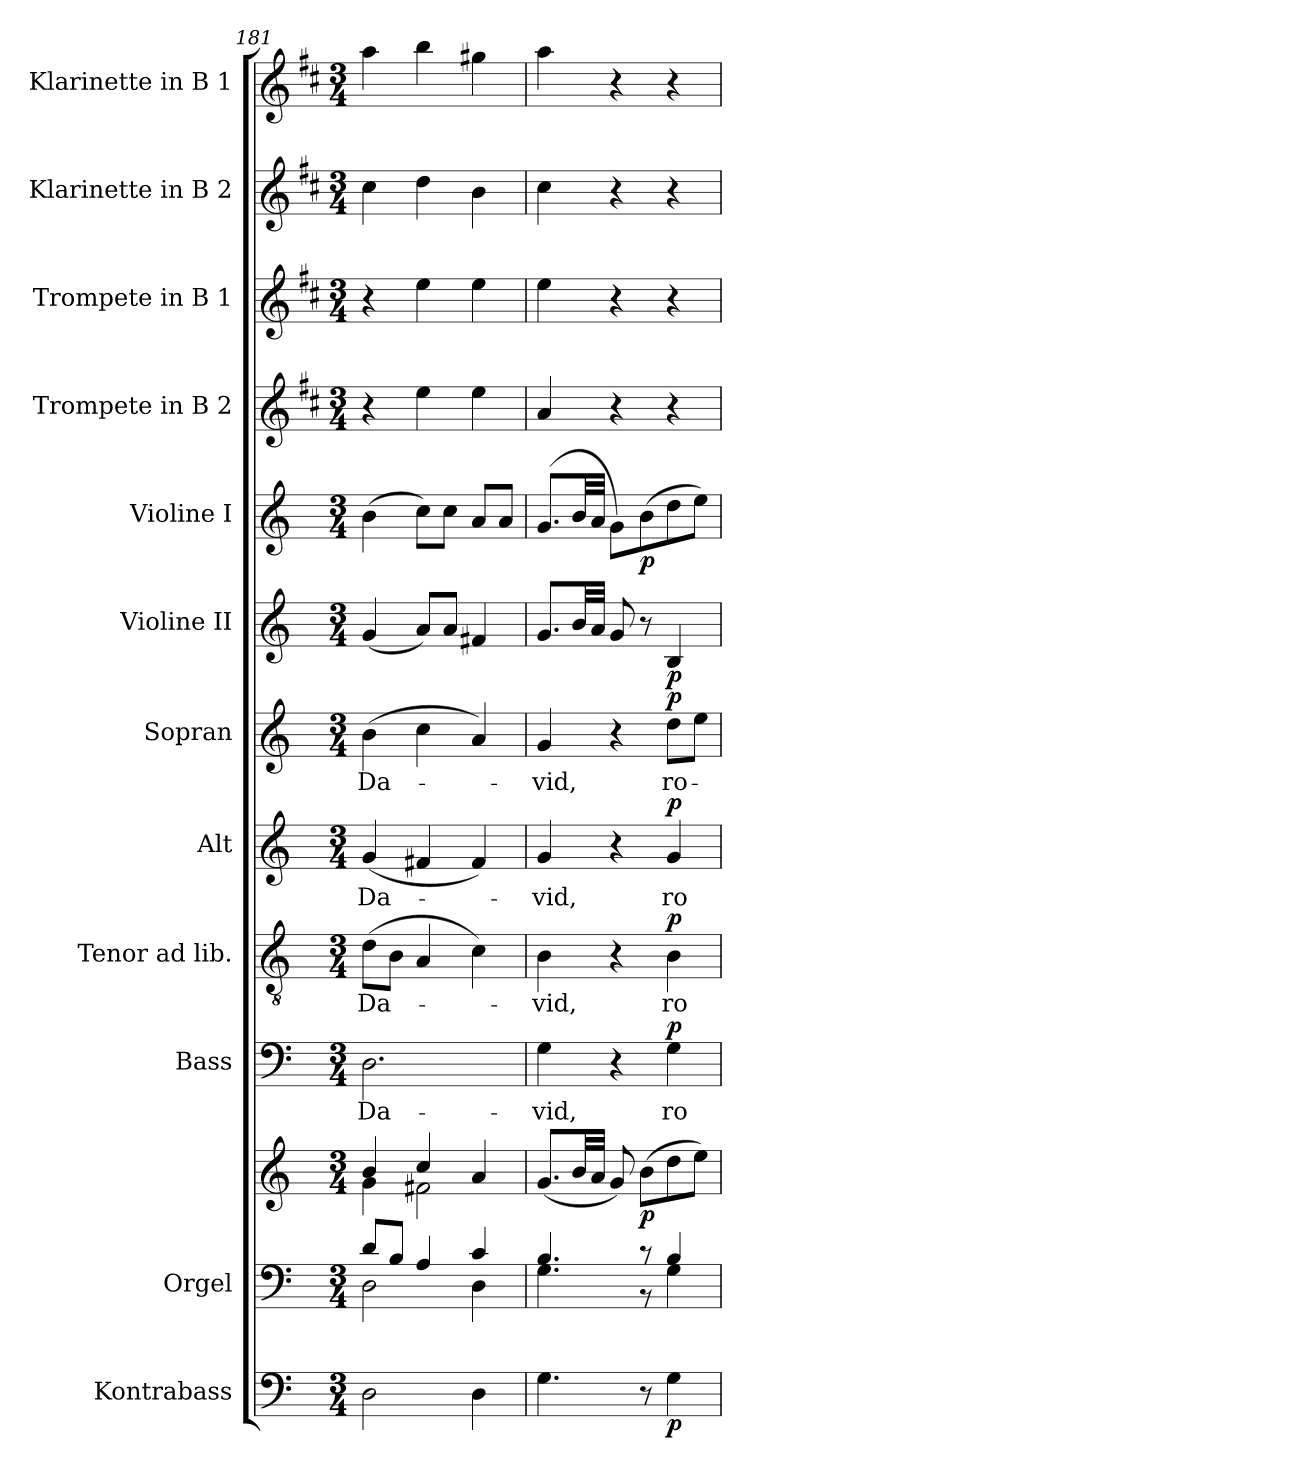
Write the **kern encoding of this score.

**kern	**dynam	**kern	**kern	**dynam	**kern	**text	**dynam	**kern	**text	**dynam	**kern	**text	**dynam	**kern	**text	**dynam	**kern	**dynam	**kern	**dynam	**kern	**kern	**kern	**kern
*part12	*part12	*part11	*part11	*part11	*part10	*part10	*part10	*part9	*part9	*part9	*part8	*part8	*part8	*part7	*part7	*part7	*part6	*part6	*part5	*part5	*part4	*part3	*part2	*part1
*staff13	*staff13	*staff12	*staff11	*staff11/12	*staff10	*staff10	*staff10	*staff9	*staff9	*staff9	*staff8	*staff8	*staff8	*staff7	*staff7	*staff7	*staff6	*staff6	*staff5	*staff5	*staff4	*staff3	*staff2	*staff1
*I"Kontrabass	*	*I"Orgel	*	*	*I"Bass	*	*	*I"Tenor ad lib.	*	*	*I"Alt	*	*	*I"Sopran	*	*	*I"Violine II	*	*I"Violine I	*	*I"Trompete in B 2	*I"Trompete in B 1	*I"Klarinette in B 2	*I"Klarinette in B 1
*I'Kb.	*	*I'Org.	*	*	*I'B	*	*	*I'T	*	*	*I'A	*	*	*I'S	*	*	*I'Vl. II	*	*I'Vl. I	*	*	*	*	*
*clefF4	*	*clefF4	*clefG2	*	*clefF4	*	*	*clefGv2	*	*	*clefG2	*	*	*clefG2	*	*	*clefG2	*	*clefG2	*	*clefG2	*clefG2	*clefG2	*clefG2
*ITrd7c12	*	*	*	*	*	*	*	*	*	*	*	*	*	*	*	*	*	*	*	*	*ITrd1c2	*ITrd1c2	*ITrd1c2	*ITrd1c2
*k[]	*	*k[]	*k[]	*	*k[]	*	*	*k[]	*	*	*k[]	*	*	*k[]	*	*	*k[]	*	*k[]	*	*k[]	*k[]	*k[]	*k[]
*C:	*	*C:	*C:	*	*C:	*	*	*C:	*	*	*C:	*	*	*C:	*	*	*C:	*	*C:	*	*C:	*C:	*C:	*C:
*M3/4	*	*M3/4	*M3/4	*	*M3/4	*	*	*M3/4	*	*	*M3/4	*	*	*M3/4	*	*	*M3/4	*	*M3/4	*	*M3/4	*M3/4	*M3/4	*M3/4
=181	=181	=181	=181	=181	=181	=181	=181	=181	=181	=181	=181	=181	=181	=181	=181	=181	=181	=181	=181	=181	=181	=181	=181	=181
*	*	*^	*^	*	*	*	*	*	*	*	*	*	*	*	*	*	*	*	*	*	*	*	*	*
!	!	!	!	!	!	!	!	!LO:LY:b	!	!	!LO:LY:b	!	!	!LO:LY:b	!	!	!LO:LY:b	!	!	!	!	!	!	!	!	!
2DD\	.	8d/L	2D\	4b/	4g\	.	2.D\	Da-	.	(>8d\L	Da-	.	(<4g/	Da-	.	(>4b\	Da-	.	(<4g/	.	(>4b\	.	4r	4r	4b\	4gg\
.	.	8B/J	.	.	.	.	.	.	.	8B\J	.	.	.	.	.	.	.	.	.	.	.	.	.	.	.	.
.	.	4A/	.	4cc/	2f#X\	.	.	.	.	4A/	.	.	4f#X/	.	.	4cc\	.	.	8a/L)	.	8cc\L)	.	4dd\	4dd\	4cc\	4aa\
.	.	.	.	.	.	.	.	.	.	.	.	.	.	.	.	.	.	.	8a/J	.	8cc\J	.	.	.	.	.
4DD\	.	4c/	4D\	4a/	.	.	.	.	.	4c\)	.	.	4f#/)	.	.	4a/)	.	.	4f#X/	.	8a/L	.	4dd\	4dd\	4a\	4ff#X\
.	.	.	.	.	.	.	.	.	.	.	.	.	.	.	.	.	.	.	.	.	8a/J	.	.	.	.	.
*	*	*	*	*v	*v	*	*	*	*	*	*	*	*	*	*	*	*	*	*	*	*	*	*	*	*	*
=182	=182	=182	=182	=182	=182	=182	=182	=182	=182	=182	=182	=182	=182	=182	=182	=182	=182	=182	=182	=182	=182	=182	=182	=182	=182
!	!	!	!	!	!	!	!LO:LY:b	!	!	!LO:LY:b	!	!	!LO:LY:b	!	!	!LO:LY:b	!	!	!	!	!	!	!	!	!
4.GG\	.	4.B/	4.G\	(<8.g/L	.	4G\	-vid,	.	4B\	-vid,	.	4g/	-vid,	.	4g/	-vid,	.	8.g/L	.	(<8.g/L	.	4g/	4dd\	4b\	4gg\
.	.	.	.	32b/LL	.	.	.	.	.	.	.	.	.	.	.	.	.	32b/LL	.	32b/LL	.	.	.	.	.
.	.	.	.	32a/JJJ	.	.	.	.	.	.	.	.	.	.	.	.	.	32a/JJJ	.	32a/JJJ	.	.	.	.	.
.	.	.	.	8g/)	.	4r	.	.	4r	.	.	4r	.	.	4r	.	.	8g/	.	8g\L)	.	4r	4r	4r	4r
!	!	!	!	!	!LO:DY:b	!	!	!	!	!	!	!	!	!	!	!	!	!	!	!	!LO:DY:b	!	!	!	!
8r	.	8r	8r	(>8b\L	p	.	.	.	.	.	.	.	.	.	.	.	.	8r	.	(>8b\	p	.	.	.	.
!	!LO:DY:b	!	!	!	!	!	!LO:LY:b	!LO:DY:a	!	!LO:LY:b	!LO:DY:a	!	!LO:LY:b	!LO:DY:a	!	!LO:LY:b	!LO:DY:a	!	!LO:DY:b	!	!	!	!	!	!
4GG\	p	4B/	4G\	8dd\	.	4G\	ro-	p	4B\	ro-	p	4g/	ro-	p	8dd\L	ro-	p	4B/	p	8dd\	.	4r	4r	4r	4r
.	.	.	.	8ee\J)	.	.	.	.	.	.	.	.	.	.	8ee\J	.	.	.	.	8ee\J)	.	.	.	.	.
*	*	*v	*v	*	*	*	*	*	*	*	*	*	*	*	*	*	*	*	*	*	*	*	*	*	*
=	=	=	=	=	=	=	=	=	=	=	=	=	=	=	=	=	=	=	=	=	=	=	=	=
*-	*-	*-	*-	*-	*-	*-	*-	*-	*-	*-	*-	*-	*-	*-	*-	*-	*-	*-	*-	*-	*-	*-	*-	*-
